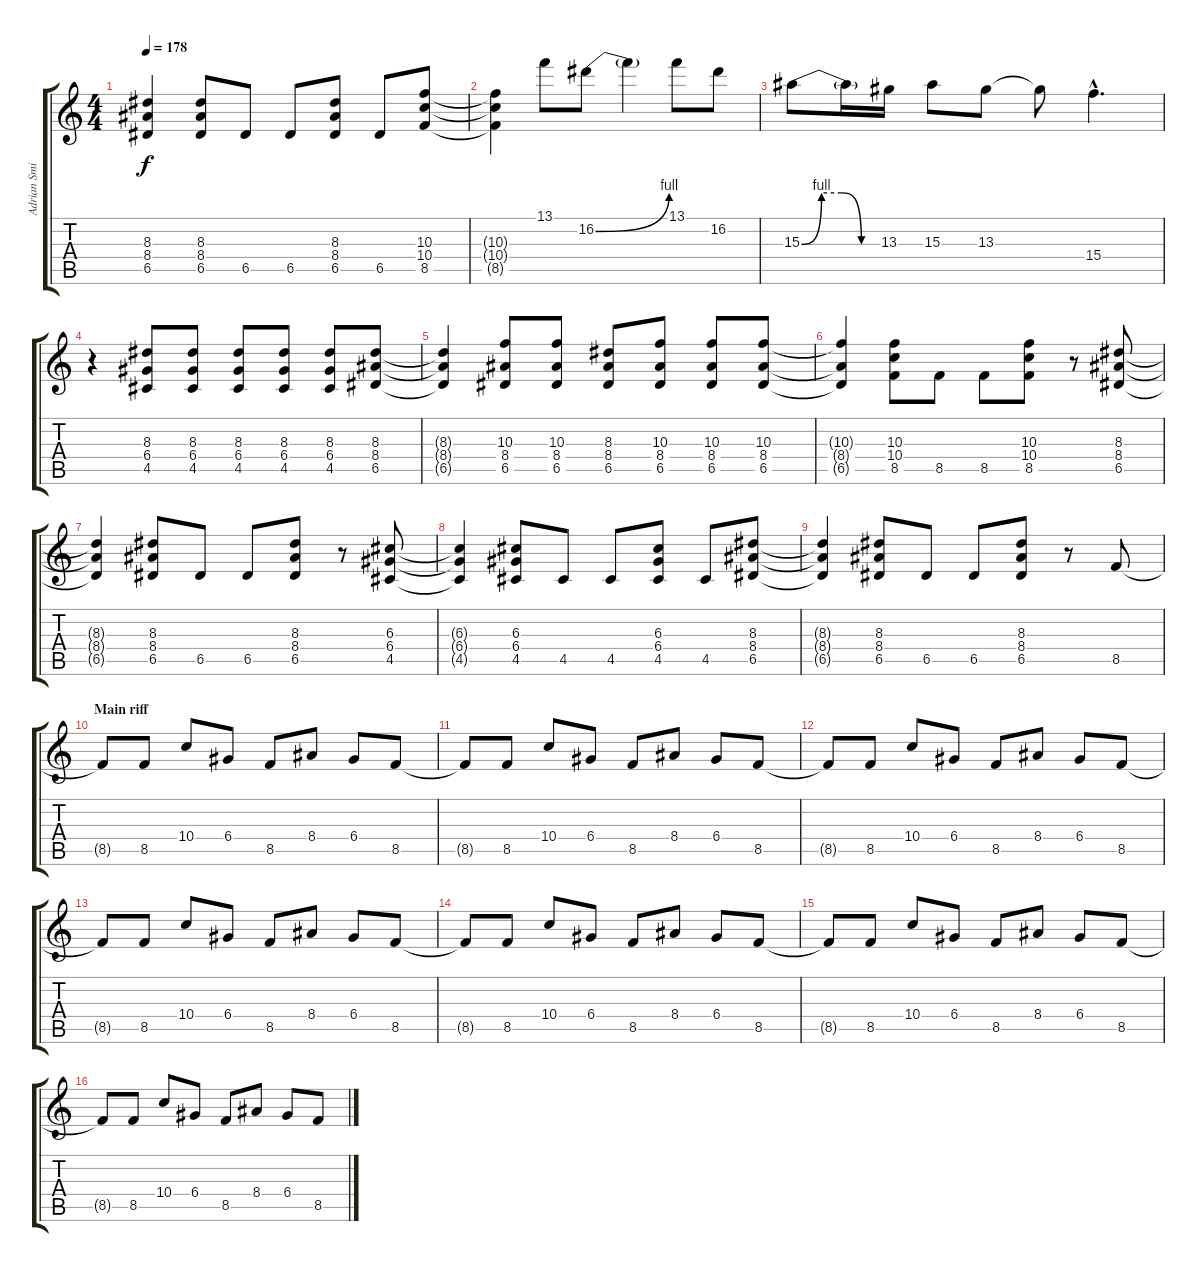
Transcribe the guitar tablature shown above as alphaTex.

\track ("Adrian Smith - Guitar" "Adrian Smi") {instrument distortionguitar}
\staff {score tabs}
\tuning (E4 B3 G3 D3 A2 E2) {hide}
\ts (4 4)
\tempo 178
\clef g2
\ks c
(8.3{t} 8.4{t} 6.5{t}).4{dy f} (8.3 8.4 6.5).8 6.5.8 6.5.8 (8.3 8.4 6.5).8 6.5.8 (10.3 10.4 8.5).8 |
(10.3{t} 10.4{t} 8.5{t}).4 13.1.8 16.2{be (bend 0 0 60 4)}.8 16.2{t}.4 13.1.8 16.2.8 |
15.3{be (custom 0 0 15 4 30 4 45 0 60 0)}.8 15.3{t}.16 13.3.16 15.3.8 13.3.8 13.3{t}.8 15.4{hac}.4{d} |
r.4 (8.3 6.4 4.5).8 (8.3 6.4 4.5).8 (8.3 6.4 4.5).8 (8.3 6.4 4.5).8 (8.3 6.4 4.5).8 (8.3 8.4 6.5).8 |
(8.3{t} 8.4{t} 6.5{t}).4 (10.3 8.4 6.5).8 (10.3 8.4 6.5).8 (8.3 8.4 6.5).8 (10.3 8.4 6.5).8 (10.3 8.4 6.5).8 (10.3 8.4 6.5).8 |
(10.3{t} 8.4{t} 6.5{t}).4 (10.3 10.4 8.5).8 8.5.8 8.5.8 (10.3 10.4 8.5).8 r.8 (8.3 8.4 6.5).8 |
(8.3{t} 8.4{t} 6.5{t}).4 (8.3 8.4 6.5).8 6.5.8 6.5.8 (8.3 8.4 6.5).8 r.8 (6.3 6.4 4.5).8 |
(6.3{t} 6.4{t} 4.5{t}).4 (6.3 6.4 4.5).8 4.5.8 4.5.8 (6.3 6.4 4.5).8 4.5.8 (8.3 8.4 6.5).8 |
(8.3{t} 8.4{t} 6.5{t}).4 (8.3 8.4 6.5).8 6.5.8 6.5.8 (8.3 8.4 6.5).8 r.8 8.5.8 |
\section ("" "Main riff")
8.5{t}.8 8.5.8 10.4.8 6.4.8 8.5.8 8.4.8 6.4.8 8.5.8 |
8.5{t}.8 8.5.8 10.4.8 6.4.8 8.5.8 8.4.8 6.4.8 8.5.8 |
8.5{t}.8 8.5.8 10.4.8 6.4.8 8.5.8 8.4.8 6.4.8 8.5.8 |
8.5{t}.8 8.5.8 10.4.8 6.4.8 8.5.8 8.4.8 6.4.8 8.5.8 |
8.5{t}.8 8.5.8 10.4.8 6.4.8 8.5.8 8.4.8 6.4.8 8.5.8 |
8.5{t}.8 8.5.8 10.4.8 6.4.8 8.5.8 8.4.8 6.4.8 8.5.8 |
8.5{t}.8 8.5.8 10.4.8 6.4.8 8.5.8 8.4.8 6.4.8 8.5.8
